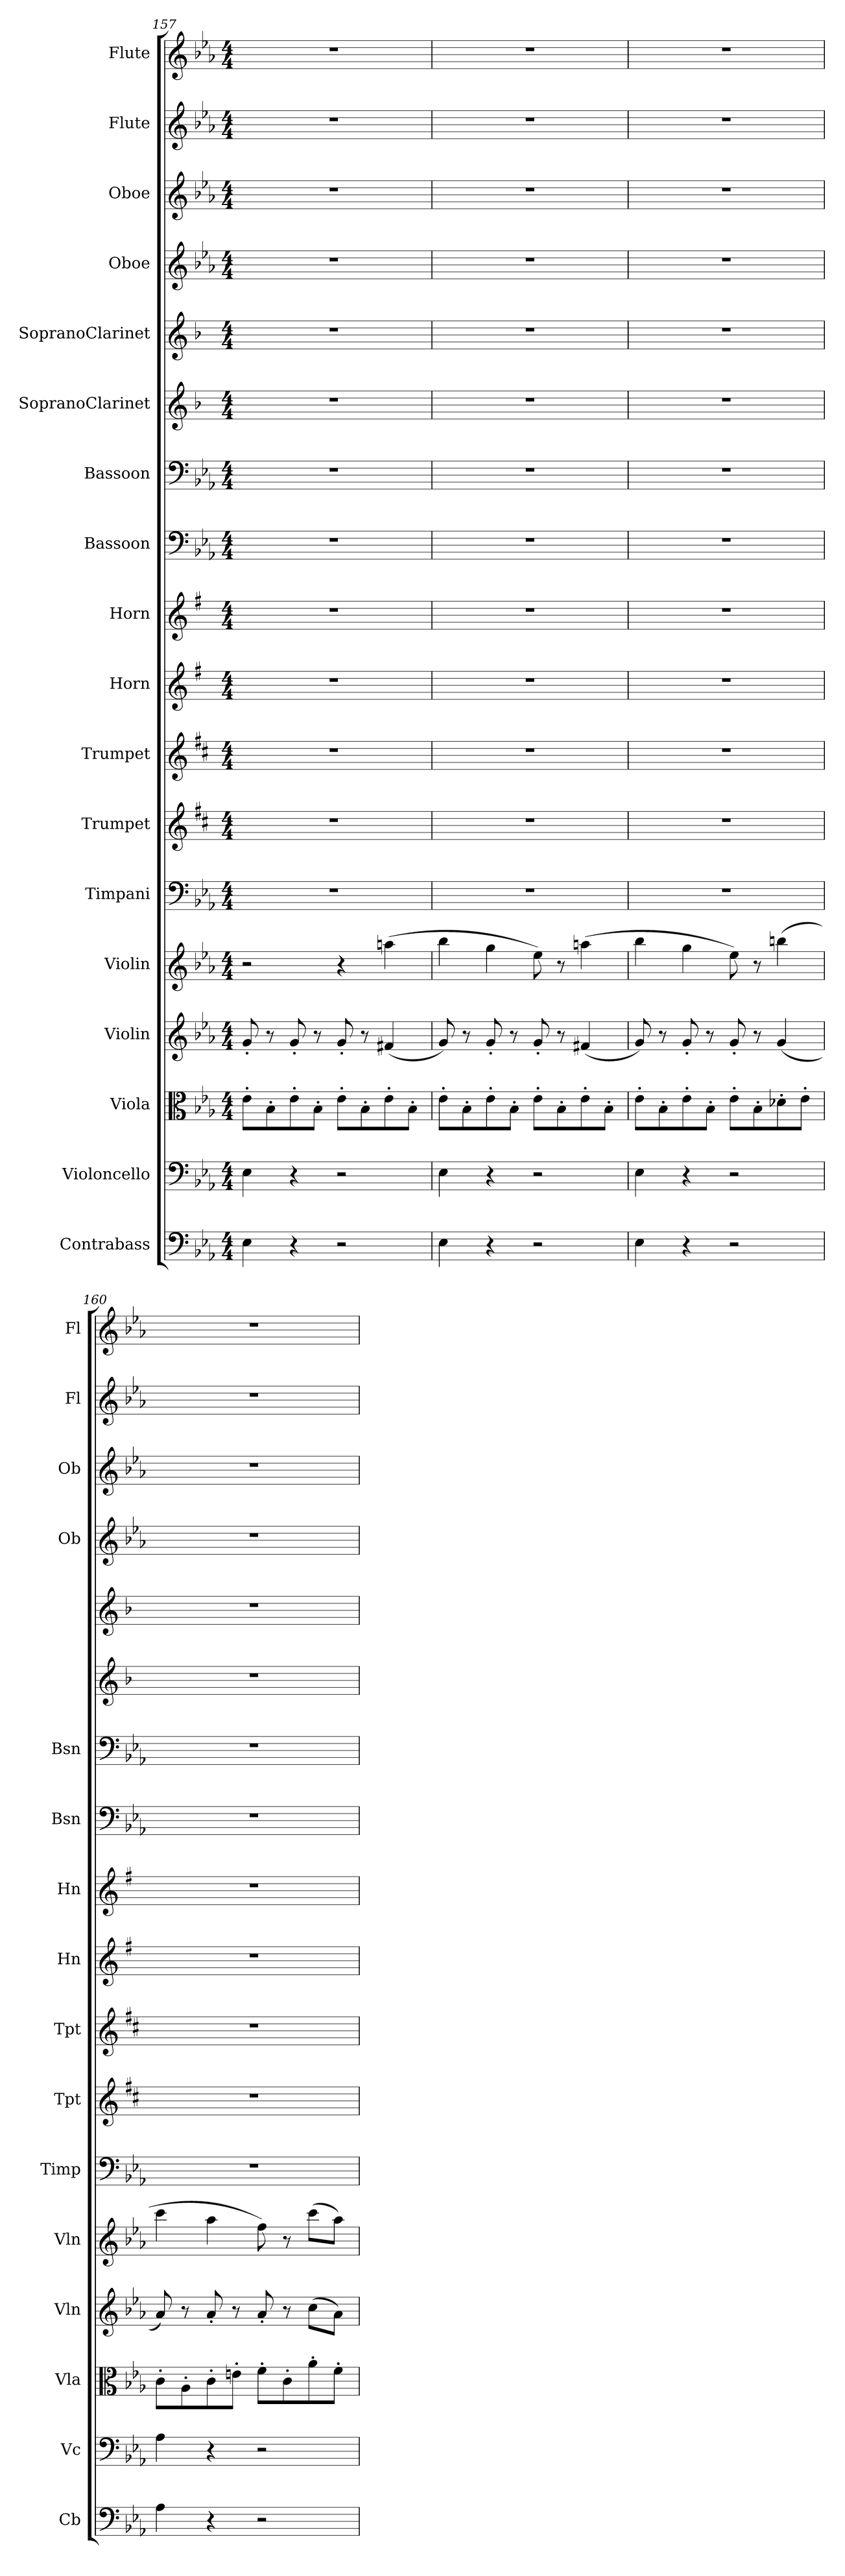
**kern	**kern	**kern	**kern	**kern	**kern	**kern	**kern	**kern	**kern	**kern	**kern	**kern	**kern	**kern	**kern	**kern	**kern
*part18	*part17	*part16	*part15	*part14	*part13	*part12	*part11	*part10	*part9	*part8	*part7	*part6	*part5	*part4	*part3	*part2	*part1
*staff18	*staff17	*staff16	*staff15	*staff14	*staff13	*staff12	*staff11	*staff10	*staff9	*staff8	*staff7	*staff6	*staff5	*staff4	*staff3	*staff2	*staff1
*I"Contrabass	*I"Violoncello	*I"Viola	*I"Violin	*I"Violin	*I"Timpani	*I"Trumpet	*I"Trumpet	*I"Horn	*I"Horn	*I"Bassoon	*I"Bassoon	*I"SopranoClarinet	*I"SopranoClarinet	*I"Oboe	*I"Oboe	*I"Flute	*I"Flute
*I'Cb	*I'Vc	*I'Vla	*I'Vln	*I'Vln	*I'Timp	*I'Tpt	*I'Tpt	*I'Hn	*I'Hn	*I'Bsn	*I'Bsn	*	*	*I'Ob	*I'Ob	*I'Fl	*I'Fl
*clefF4	*clefF4	*clefC3	*clefG2	*clefG2	*clefF4	*clefG2	*clefG2	*clefG2	*clefG2	*clefF4	*clefF4	*clefG2	*clefG2	*clefG2	*clefG2	*clefG2	*clefG2
*ITrd7c12	*	*	*	*	*	*ITrd1c2	*ITrd1c2	*ITrd4c7	*ITrd4c7	*	*	*	*	*	*	*	*
*k[b-e-a-]	*k[b-e-a-]	*k[b-e-a-]	*k[b-e-a-]	*k[b-e-a-]	*k[b-e-a-]	*k[]	*k[]	*k[]	*k[]	*k[b-e-a-]	*k[b-e-a-]	*k[b-]	*k[b-]	*k[b-e-a-]	*k[b-e-a-]	*k[b-e-a-]	*k[b-e-a-]
*M4/4	*M4/4	*M4/4	*M4/4	*M4/4	*M4/4	*M4/4	*M4/4	*M4/4	*M4/4	*M4/4	*M4/4	*M4/4	*M4/4	*M4/4	*M4/4	*M4/4	*M4/4
=157	=157	=157	=157	=157	=157	=157	=157	=157	=157	=157	=157	=157	=157	=157	=157	=157	=157
4EE-\	4E-\	8e-'\L	8g'/	2r	1r	1r	1r	1r	1r	1r	1r	1r	1r	1r	1r	1r	1r
.	.	8B-'\	8r	.	.	.	.	.	.	.	.	.	.	.	.	.	.
4r	4r	8e-'\	8g'/	.	.	.	.	.	.	.	.	.	.	.	.	.	.
.	.	8B-'\J	8r	.	.	.	.	.	.	.	.	.	.	.	.	.	.
2r	2r	8e-'\L	8g'/	4r	.	.	.	.	.	.	.	.	.	.	.	.	.
.	.	8B-'\	8r	.	.	.	.	.	.	.	.	.	.	.	.	.	.
.	.	8e-'\	(<4f#X/	(>4aan\	.	.	.	.	.	.	.	.	.	.	.	.	.
.	.	8B-'\J	.	.	.	.	.	.	.	.	.	.	.	.	.	.	.
=158	=158	=158	=158	=158	=158	=158	=158	=158	=158	=158	=158	=158	=158	=158	=158	=158	=158
4EE-\	4E-\	8e-'\L	8g/)	4bb-\	1r	1r	1r	1r	1r	1r	1r	1r	1r	1r	1r	1r	1r
.	.	8B-'\	8r	.	.	.	.	.	.	.	.	.	.	.	.	.	.
4r	4r	8e-'\	8g'/	4gg\	.	.	.	.	.	.	.	.	.	.	.	.	.
.	.	8B-'\J	8r	.	.	.	.	.	.	.	.	.	.	.	.	.	.
2r	2r	8e-'\L	8g'/	8ee-\)	.	.	.	.	.	.	.	.	.	.	.	.	.
.	.	8B-'\	8r	8r	.	.	.	.	.	.	.	.	.	.	.	.	.
.	.	8e-'\	(<4f#X/	(>4aan\	.	.	.	.	.	.	.	.	.	.	.	.	.
.	.	8B-'\J	.	.	.	.	.	.	.	.	.	.	.	.	.	.	.
=159	=159	=159	=159	=159	=159	=159	=159	=159	=159	=159	=159	=159	=159	=159	=159	=159	=159
4EE-\	4E-\	8e-'\L	8g/)	4bb-\	1r	1r	1r	1r	1r	1r	1r	1r	1r	1r	1r	1r	1r
.	.	8B-'\	8r	.	.	.	.	.	.	.	.	.	.	.	.	.	.
4r	4r	8e-'\	8g'/	4gg\	.	.	.	.	.	.	.	.	.	.	.	.	.
.	.	8B-'\J	8r	.	.	.	.	.	.	.	.	.	.	.	.	.	.
2r	2r	8e-'\L	8g'/	8ee-\)	.	.	.	.	.	.	.	.	.	.	.	.	.
.	.	8B-'\	8r	8r	.	.	.	.	.	.	.	.	.	.	.	.	.
.	.	8d-X'\	(<4g/	(>4bbn\	.	.	.	.	.	.	.	.	.	.	.	.	.
.	.	8e-'\J	.	.	.	.	.	.	.	.	.	.	.	.	.	.	.
=160	=160	=160	=160	=160	=160	=160	=160	=160	=160	=160	=160	=160	=160	=160	=160	=160	=160
4AA-\	4A-\	8c'\L	8a-/)	4ccc\	1r	1r	1r	1r	1r	1r	1r	1r	1r	1r	1r	1r	1r
.	.	8A-'\	8r	.	.	.	.	.	.	.	.	.	.	.	.	.	.
4r	4r	8c'\	8a-'/	4aa-\	.	.	.	.	.	.	.	.	.	.	.	.	.
.	.	8en'\J	8r	.	.	.	.	.	.	.	.	.	.	.	.	.	.
2r	2r	8f'\L	8a-'/	8ff\)	.	.	.	.	.	.	.	.	.	.	.	.	.
.	.	8c'\	8r	8r	.	.	.	.	.	.	.	.	.	.	.	.	.
.	.	8a-'\	(>8cc\L	(>8ccc\L	.	.	.	.	.	.	.	.	.	.	.	.	.
.	.	8f'\J	8a-\J)	8aa-\J)	.	.	.	.	.	.	.	.	.	.	.	.	.
=	=	=	=	=	=	=	=	=	=	=	=	=	=	=	=	=	=
*-	*-	*-	*-	*-	*-	*-	*-	*-	*-	*-	*-	*-	*-	*-	*-	*-	*-
